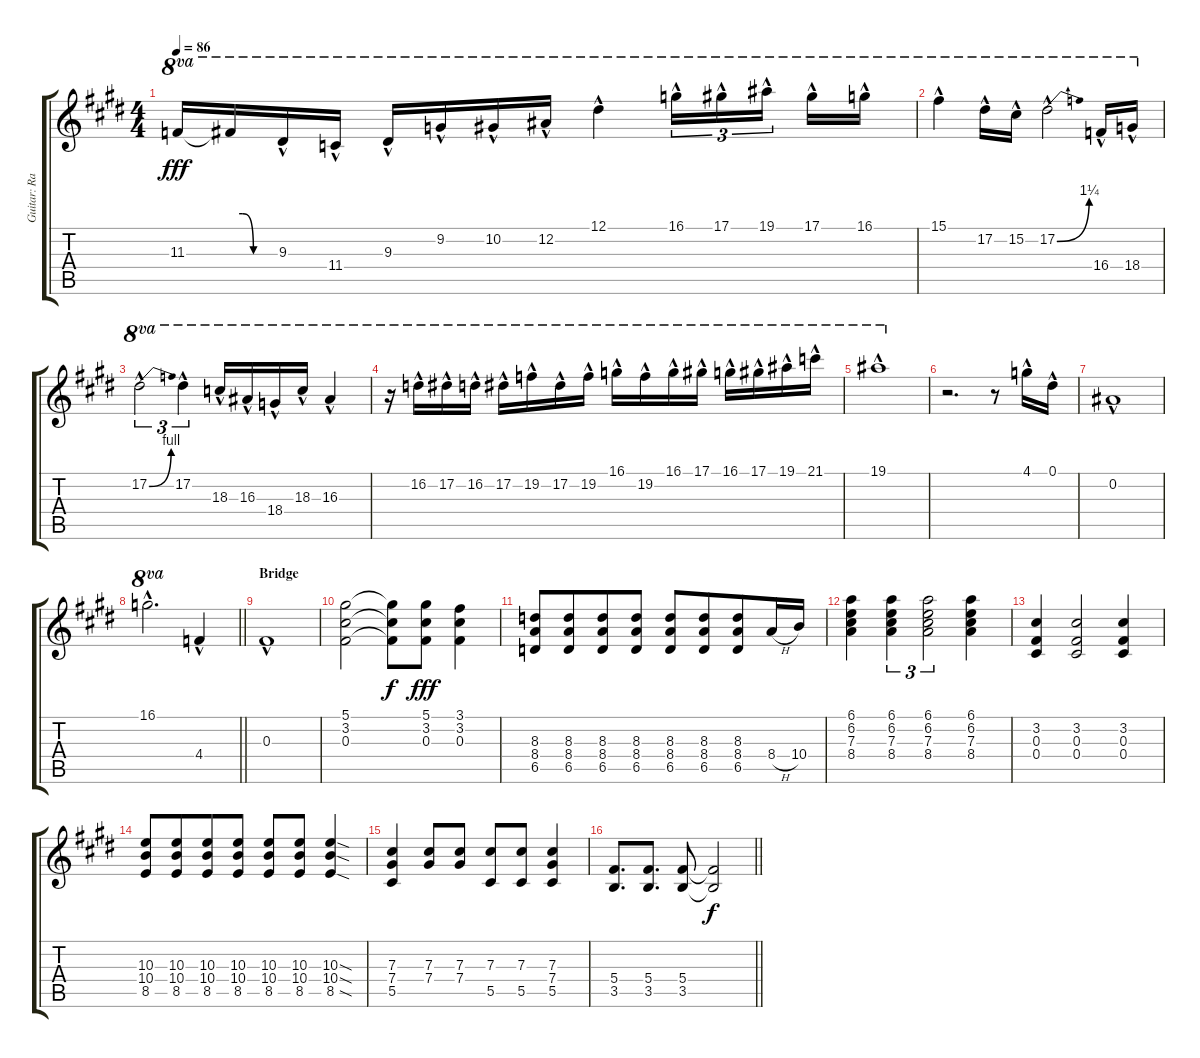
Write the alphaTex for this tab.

\track ("Guitar: Randy" "Guitar: Ra") {instrument acousticguitarsteel}
\staff {score tabs}
\tuning (Eb4 Bb3 Gb3 Db3 Ab2 Eb2) {hide}
\ts (4 4)
\tempo 86
\clef g2
\ks c#minor
11.3{t}.16{ot 8va dy fff} 11.3{be (custom 0 2 15 2 30 0 60 0) t}.16{ot 8va} 9.3{hac}.16{ot 8va} 11.4{hac}.16{ot 8va} 9.3{hac}.16{ot 8va} 9.2{hac}.16{ot 8va} 10.2{hac}.16{ot 8va} 12.2{hac}.16{ot 8va} 12.1{hac}.4{ot 8va} 16.1{hac}.16{tu (3 2) ot 8va} 17.1{hac}.16{tu (3 2) ot 8va} 19.1{hac}.16{tu (3 2) ot 8va beam splitsecondary} 17.1{hac}.16{ot 8va} 16.1{hac}.16{ot 8va} |
15.1{hac}.4{ot 8va} 17.2{hac}.16{ot 8va} 15.2{hac}.16{ot 8va} 17.2{be (bend 0 0 60 5) hac}.2{ot 8va} 16.4{hac}.16{ot 8va} 18.4{hac}.16{ot 8va} |
17.2{be (bend 0 0 60 4) hac}.2{tu (3 2) ot 8va} 17.2{hac}.4{tu (3 2) ot 8va} 18.3{hac}.16{ot 8va} 16.3{hac}.16{ot 8va} 18.4{hac}.16{ot 8va} 18.3{hac}.16{ot 8va} 16.3{hac}.4{ot 8va} |
r.16{ot 8va} 16.2{hac}.16{ot 8va} 17.2{hac}.16{ot 8va} 16.2{hac}.16{ot 8va} 17.2{hac}.16{ot 8va} 19.2{hac}.16{ot 8va} 17.2{hac}.16{ot 8va} 19.2{hac}.16{ot 8va} 16.1{hac}.16{ot 8va} 19.2{hac}.16{ot 8va} 16.1{hac}.16{ot 8va} 17.1{hac}.16{ot 8va} 16.1{hac}.16{ot 8va} 17.1{hac}.16{ot 8va} 19.1{hac}.16{ot 8va} 21.1{hac}.16{ot 8va} |
\ks e
19.1{hac}.1{ot 8va} |
\ks c#minor
r.2{d} r.8 4.1{hac}.16 0.1{hac}.16 |
\ks e
0.2{hac}.1 |
\barLineRight lightlight
\ks c#minor
16.1{hac}.2{d ot 8va} 4.4{hac}.4 |
\section ("" "Bridge")
0.3{hac}.1 |
(5.1 3.2 0.3).2 (5.1{t} 3.2{t} 0.3{t}).8{dy f} (5.1 3.2 0.3).8{dy fff} (3.1 3.2 0.3).4 |
(8.3 8.4 6.5).8 (8.3 8.4 6.5).8{beam merge} (8.3 8.4 6.5).8 (8.3 8.4 6.5).8 (8.3 8.4 6.5).8 (8.3 8.4 6.5).8{beam merge} (8.3 8.4 6.5).8 8.4{h}.16 10.4.16 |
(6.1 6.2 7.3 8.4).4 (6.1 6.2 7.3 8.4).4{tu (3 2)} (6.1 6.2 7.3 8.4).2{tu (3 2)} (6.1 6.2 7.3 8.4).4 |
(3.2 0.3 0.4).4 (3.2 0.3 0.4).2 (3.2 0.3 0.4).4 |
(10.3 10.4 8.5).8{beam merge} (10.3 10.4 8.5).8{beam merge} (10.3 10.4 8.5).8{beam merge} (10.3 10.4 8.5).8 (10.3 10.4 8.5).8{beam merge} (10.3 10.4 8.5).8{beam merge} (10.3{sod} 10.4{sod} 8.5{sod}).4 |
(7.3 7.4 5.5).4 (7.3 7.4).8 (7.3 7.4).8 (7.3 5.5).8 (7.3 5.5).8 (7.3 7.4 5.5).4 |
\barLineRight lightlight
(5.4 3.5).8{d} (5.4 3.5).8{d} (5.4 3.5).8 (5.4{t} 3.5{t}).2{dy f}
